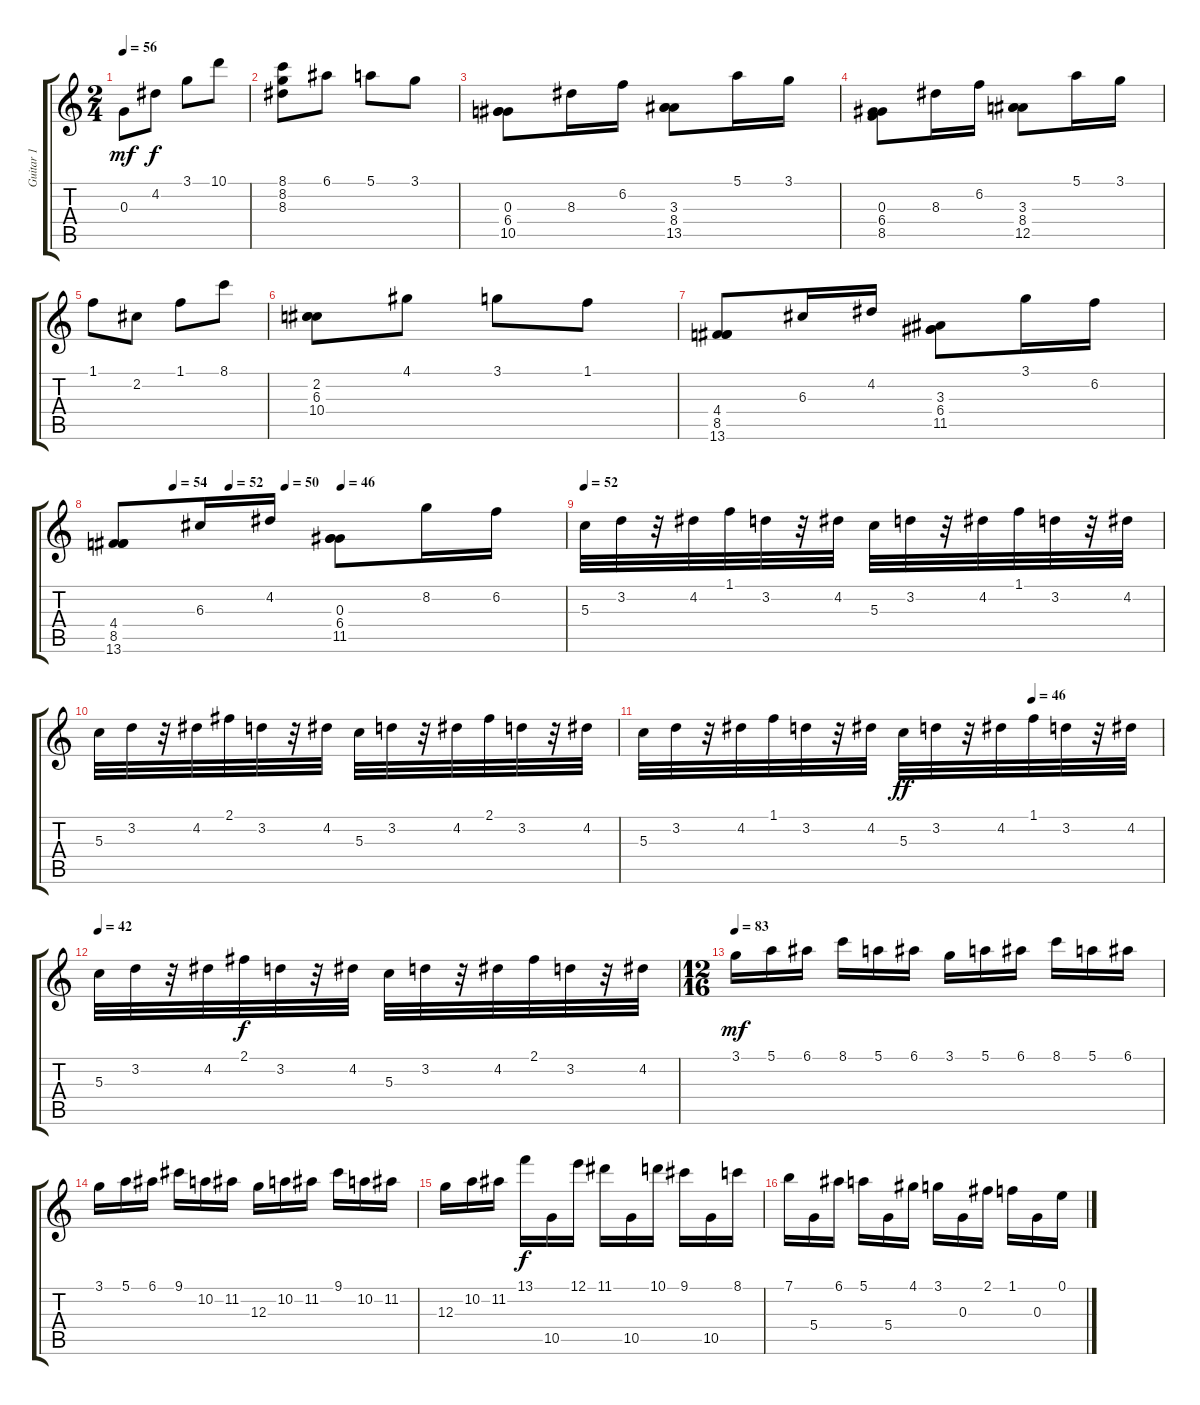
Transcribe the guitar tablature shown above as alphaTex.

\track ("Guitar 1" "Guitar 1") {instrument acousticguitarnylon}
\staff {score tabs}
\tuning (E4 B3 G3 D3 A2 E2) {hide}
\ts (2 4)
\tempo 56
\clef g2
\ks c
0.3.8{dy mf} 4.2.8{dy f} 3.1.8 10.1.8 |
(8.1 8.2 8.3).8 6.1.8 5.1.8 3.1.8 |
(0.3 6.4 10.5).8 8.3.16 6.2.16 (3.3 8.4 13.5).8 5.1.16 3.1.16 |
(0.3 6.4 8.5).8 8.3.16 6.2.16 (3.3 8.4 12.5).8 5.1.16 3.1.16 |
1.1.8 2.2.8 1.1.8 8.1.8 |
(2.2 6.3 10.4).8 4.1.8 3.1.8 1.1.8 |
(4.4 8.5 13.6).8 6.3.16 4.2.16 (3.3 6.4 11.5).8 3.1.16 6.2.16 |
\tempo (54 0.125)
\tempo (52 0.25)
\tempo (50 0.375)
\tempo (46 0.5)
(4.4 8.5 13.6).8 6.3.16 4.2.16 (0.3 6.4 11.5).8 8.2.16 6.2.16 |
\tempo 52
5.3.32 3.2.32 r.32 4.2.32 1.1.32 3.2.32 r.32 4.2.32 5.3.32 3.2.32 r.32 4.2.32 1.1.32 3.2.32 r.32 4.2.32 |
5.3.32 3.2.32 r.32 4.2.32 2.1.32 3.2.32 r.32 4.2.32 5.3.32 3.2.32 r.32 4.2.32 2.1.32 3.2.32 r.32 4.2.32 |
\tempo (46 0.75)
5.3.32 3.2.32 r.32 4.2.32 1.1.32 3.2.32 r.32 4.2.32 5.3.32{dy ff} 3.2.32 r.32 4.2.32 1.1.32 3.2.32 r.32 4.2.32 |
\tempo 42
5.3.32 3.2.32 r.32 4.2.32 2.1.32{dy f} 3.2.32 r.32 4.2.32 5.3.32 3.2.32 r.32 4.2.32 2.1.32 3.2.32 r.32 4.2.32 |
\ts (12 16)
\tempo 83
3.1.16{dy mf} 5.1.16 6.1.16 8.1.16 5.1.16 6.1.16 3.1.16 5.1.16 6.1.16 8.1.16 5.1.16 6.1.16 |
3.1.16 5.1.16 6.1.16 9.1.16 10.2.16 11.2.16 12.3.16 10.2.16 11.2.16 9.1.16 10.2.16 11.2.16 |
12.3.16 10.2.16 11.2.16 13.1.16{dy f} 10.5.16 12.1.16 11.1.16 10.5.16 10.1.16 9.1.16 10.5.16 8.1.16 |
7.1.16 5.4.16 6.1.16 5.1.16 5.4.16 4.1.16 3.1.16 0.3.16 2.1.16 1.1.16 0.3.16 0.1.16
